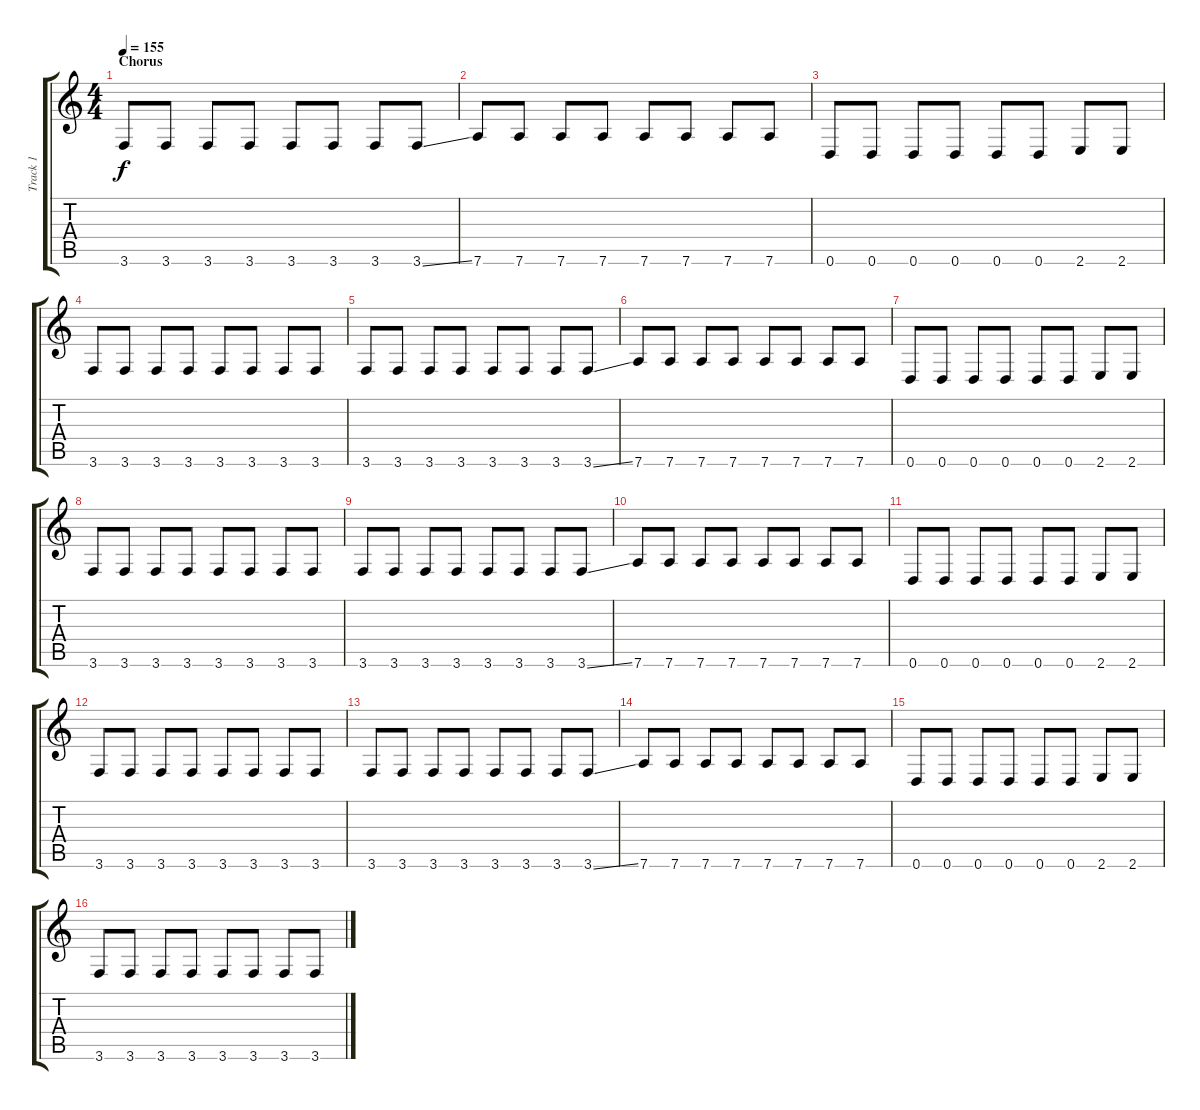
\track ("Track 1" "Track 1") {instrument electricguitarjazz}
\staff {score tabs}
\tuning (D4 B3 G3 D3 A2 D2) {hide}
\ts (4 4)
\section ("" "Chorus")
\tempo 155
\clef g2
\ks c
3.6.8{dy f} 3.6.8 3.6.8 3.6.8 3.6.8 3.6.8 3.6.8 3.6{ss}.8 |
7.6.8 7.6.8 7.6.8 7.6.8 7.6.8 7.6.8 7.6.8 7.6.8 |
0.6.8 0.6.8 0.6.8 0.6.8 0.6.8 0.6.8 2.6.8 2.6.8 |
3.6.8 3.6.8 3.6.8 3.6.8 3.6.8 3.6.8 3.6.8 3.6.8 |
3.6.8 3.6.8 3.6.8 3.6.8 3.6.8 3.6.8 3.6.8 3.6{ss}.8 |
7.6.8 7.6.8 7.6.8 7.6.8 7.6.8 7.6.8 7.6.8 7.6.8 |
0.6.8 0.6.8 0.6.8 0.6.8 0.6.8 0.6.8 2.6.8 2.6.8 |
3.6.8 3.6.8 3.6.8 3.6.8 3.6.8 3.6.8 3.6.8 3.6.8 |
3.6.8 3.6.8 3.6.8 3.6.8 3.6.8 3.6.8 3.6.8 3.6{ss}.8 |
7.6.8 7.6.8 7.6.8 7.6.8 7.6.8 7.6.8 7.6.8 7.6.8 |
0.6.8 0.6.8 0.6.8 0.6.8 0.6.8 0.6.8 2.6.8 2.6.8 |
3.6.8 3.6.8 3.6.8 3.6.8 3.6.8 3.6.8 3.6.8 3.6.8 |
3.6.8 3.6.8 3.6.8 3.6.8 3.6.8 3.6.8 3.6.8 3.6{ss}.8 |
7.6.8 7.6.8 7.6.8 7.6.8 7.6.8 7.6.8 7.6.8 7.6.8 |
0.6.8 0.6.8 0.6.8 0.6.8 0.6.8 0.6.8 2.6.8 2.6.8 |
3.6.8 3.6.8 3.6.8 3.6.8 3.6.8 3.6.8 3.6.8 3.6.8
